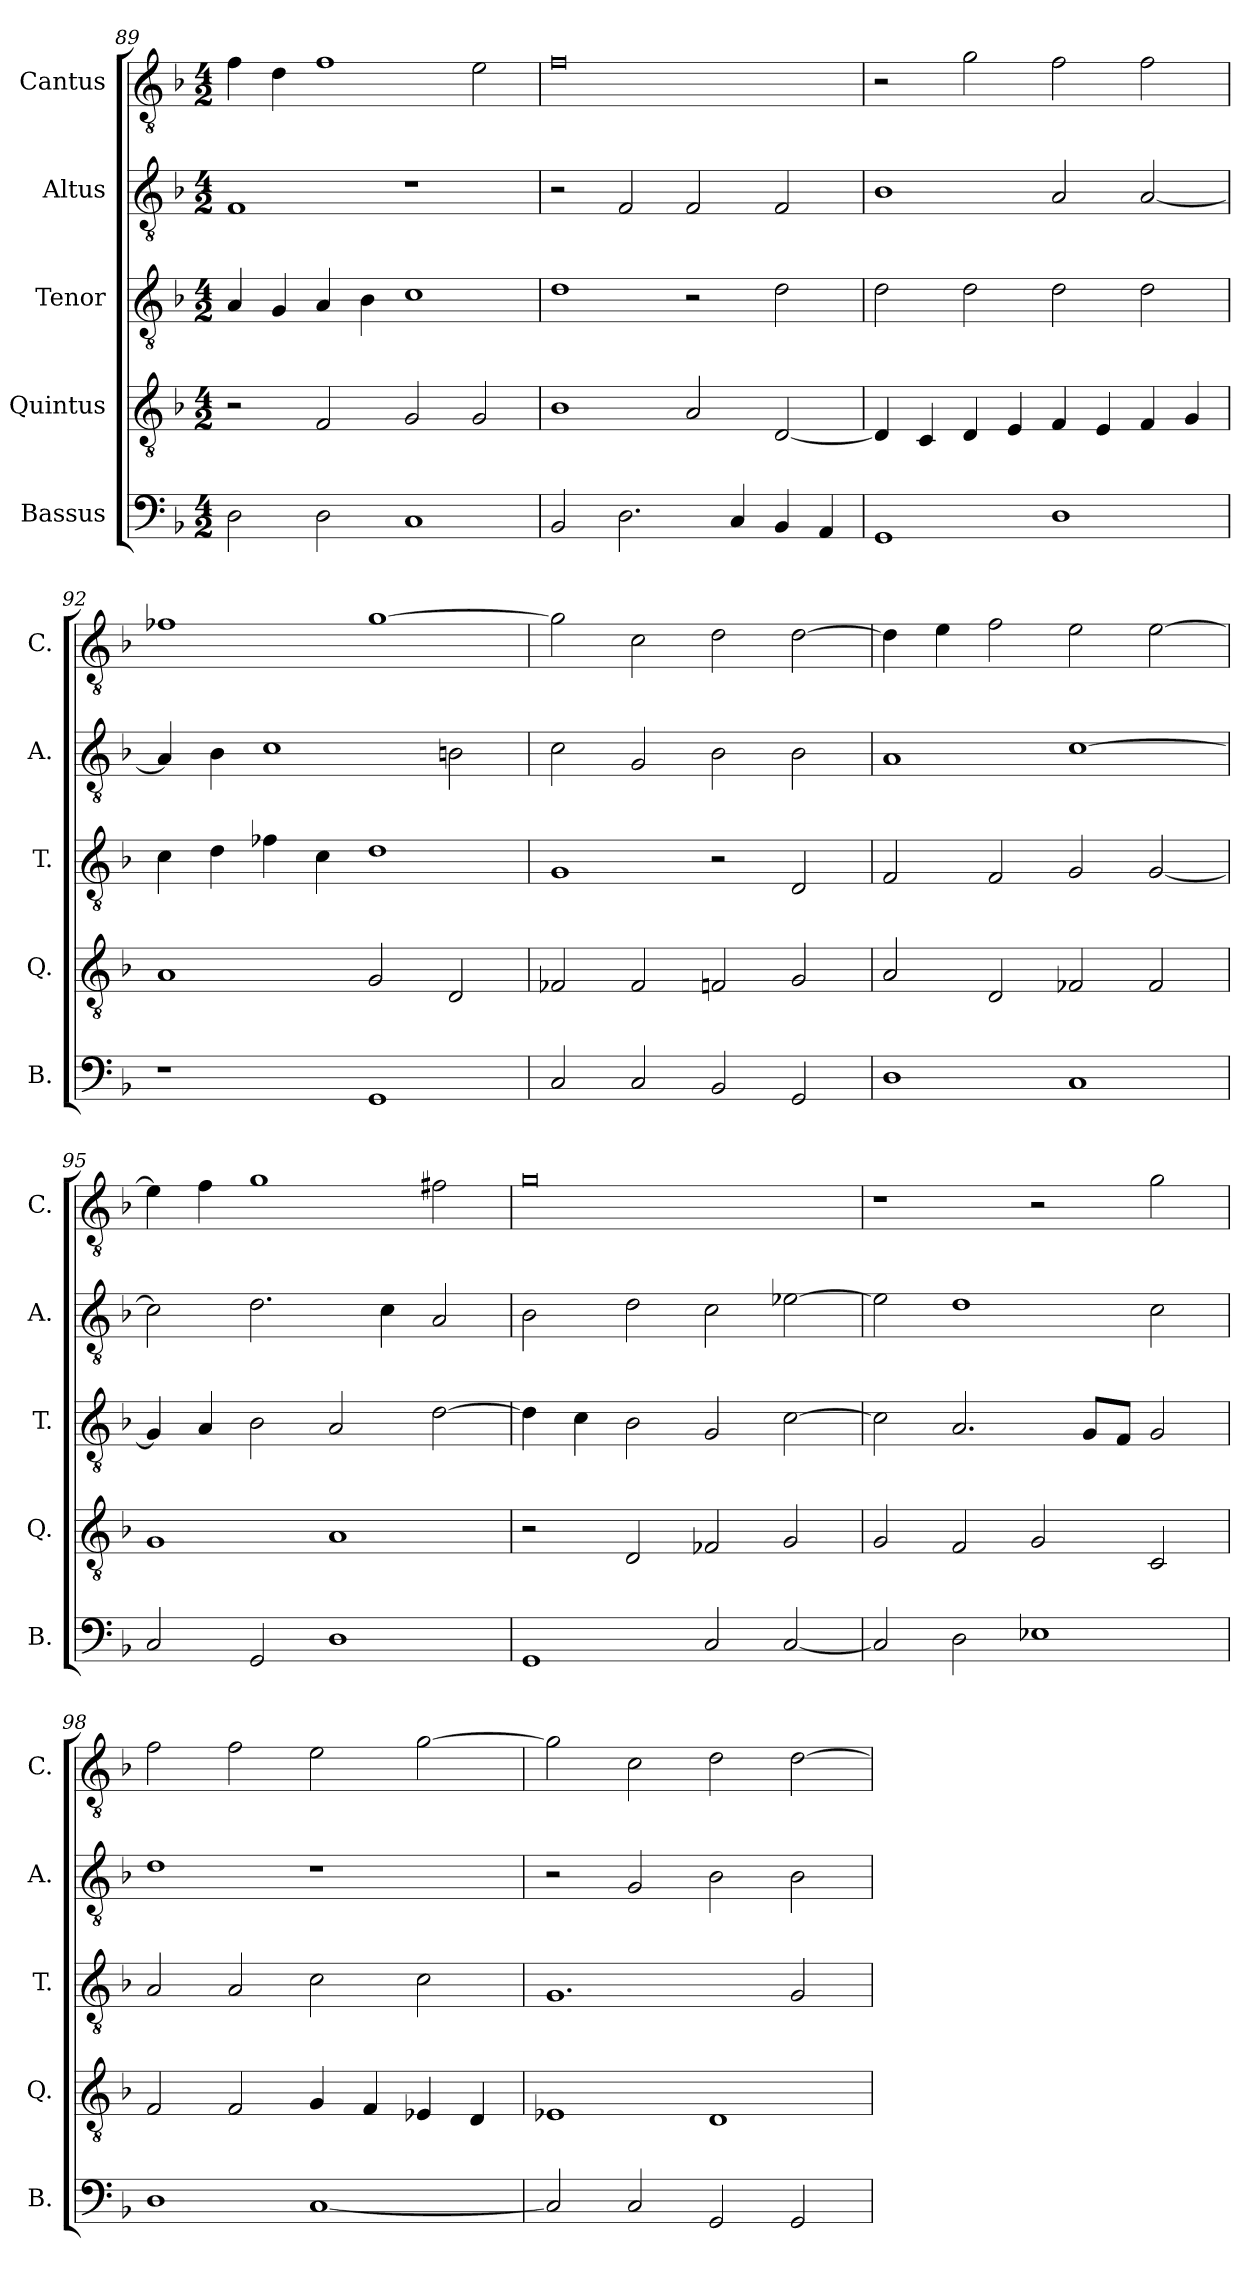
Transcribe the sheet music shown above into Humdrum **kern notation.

**kern	**kern	**kern	**kern	**kern
*part5	*part4	*part3	*part2	*part1
*staff5	*staff4	*staff3	*staff2	*staff1
*I"Bassus	*I"Quintus	*I"Tenor	*I"Altus	*I"Cantus
*I'B.	*I'Q.	*I'T.	*I'A.	*I'C.
*clefF4	*clefGv2	*clefGv2	*clefGv2	*clefGv2
*k[b-]	*k[b-]	*k[b-]	*k[b-]	*k[b-]
*M4/2	*M4/2	*M4/2	*M4/2	*M4/2
=89	=89	=89	=89	=89
2D\	2r	4A/	1F	4f\
.	.	4G/	.	4d\
2D\	2F/	4A/	.	1f
.	.	4B-\	.	.
1C	2G/	1c	1r	.
.	2G/	.	.	2e\
=90	=90	=90	=90	=90
2BB-/	1B-	1d	2r	0f
2.D\	.	.	2F/	.
.	2A/	2r	2F/	.
4C/	.	.	.	.
4BB-/	[2D/	2d\	2F/	.
4AA/	.	.	.	.
=91	=91	=91	=91	=91
1GG	4D/]	2d\	1B-	2r
.	4C/	.	.	.
.	4D/	2d\	.	2g\
.	4E/	.	.	.
1D	4F/	2d\	2A/	2f\
.	4E/	.	.	.
.	4F/	2d\	[2A/	2f\
.	4G/	.	.	.
!!LO:LB:g=z
=92	=92	=92	=92	=92
1r	1A	4c\	4A/]	1f-X
.	.	4d\	4B-\	.
.	.	4f-X\	1c	.
.	.	4c\	.	.
1GG	2G/	1d	.	[1g
.	2D/	.	2Bn\	.
=93	=93	=93	=93	=93
2C/	2F-X/	1G	2c\	2g\]
2C/	2F-/	.	2G/	2c\
2BB-/	2Fn/	2r	2B-\	2d\
2GG/	2G/	2D/	2B-\	[2d\
=94	=94	=94	=94	=94
1D	2A/	2F/	1A	4d\]
.	.	.	.	4e\
.	2D/	2F/	.	2f\
1C	2F-X/	2G/	[1c	2e\
.	2F-/	[2G/	.	[2e\
=95	=95	=95	=95	=95
2C/	1G	4G/]	2c\]	4e\]
.	.	4A/	.	4f\
2GG/	.	2B-\	2.d\	1g
1D	1A	2A/	.	.
.	.	.	4c\	.
.	.	[2d\	2A/	2f#X\
=96	=96	=96	=96	=96
1GG	2r	4d\]	2B-\	0g
.	.	4c\	.	.
.	2D/	2B-\	2d\	.
2C/	2F-X/	2G/	2c\	.
[2C/	2G/	[2c\	[2e-X\	.
=97	=97	=97	=97	=97
2C/]	2G/	2c\]	2e-\]	1r
2D\	2F/	2.A/	1d	.
1E-X	2G/	.	.	2r
.	.	8G/L	.	.
.	.	8F/J	.	.
.	2C/	2G/	2c\	2g\
!!LO:LB:g=z
=98	=98	=98	=98	=98
1D	2F/	2A/	1d	2f\
.	2F/	2A/	.	2f\
[1C	4G/	2c\	1r	2e\
.	4F/	.	.	.
.	4E-X/	2c\	.	[2g\
.	4D/	.	.	.
=99	=99	=99	=99	=99
2C/]	1E-X	1.G	2r	2g\]
2C/	.	.	2G/	2c\
2GG/	1D	.	2B-\	2d\
2GG/	.	2G/	2B-\	[2d\
=	=	=	=	=
*-	*-	*-	*-	*-
